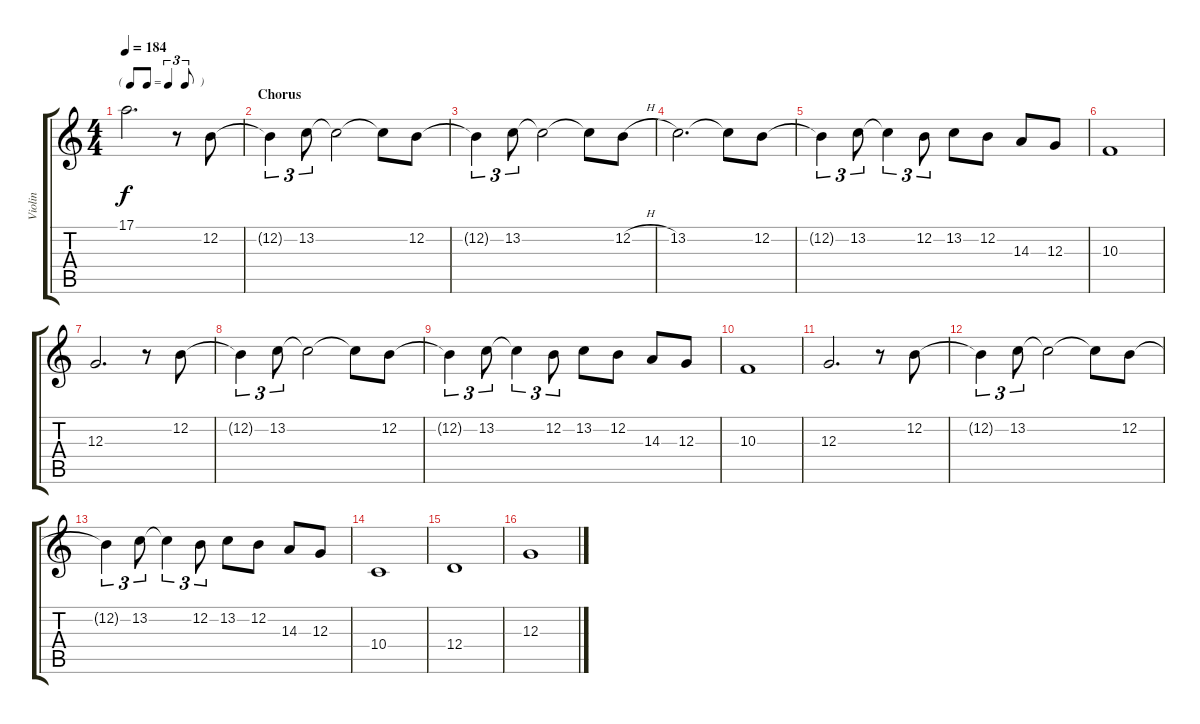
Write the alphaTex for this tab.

\track ("Violin" "Violin") {instrument violin}
\staff {score tabs}
\tuning (E4 B3 G3 D3 A2 E2) {hide}
\ts (4 4)
\tf triplet8th
\tempo 184
\clef g2
\ks c
17.1{t}.2{d dy f} r.8 12.2.8{volume 7 balance 16} |
\section ("" "Chorus")
12.2{t}.4{tu (3 2)} 13.2.8{tu (3 2)} 13.2{t}.2 13.2{t}.8 12.2.8 |
12.2{t}.4{tu (3 2)} 13.2.8{tu (3 2)} 13.2{t}.2 13.2{t}.8 12.2{h}.8 |
13.2.2{d} 13.2{t}.8 12.2.8 |
12.2{t}.4{tu (3 2)} 13.2.8{tu (3 2)} 13.2{t}.4{tu (3 2)} 12.2.8{tu (3 2)} 13.2.8 12.2.8 14.3.8 12.3.8 |
10.3.1 |
12.3.2{d} r.8 12.2.8 |
12.2{t}.4{tu (3 2)} 13.2.8{tu (3 2)} 13.2{t}.2 13.2{t}.8 12.2.8 |
12.2{t}.4{tu (3 2)} 13.2.8{tu (3 2)} 13.2{t}.4{tu (3 2)} 12.2.8{tu (3 2)} 13.2.8 12.2.8 14.3.8 12.3.8 |
10.3.1 |
12.3.2{d} r.8 12.2.8 |
12.2{t}.4{tu (3 2)} 13.2.8{tu (3 2)} 13.2{t}.2 13.2{t}.8 12.2.8 |
12.2{t}.4{tu (3 2)} 13.2.8{tu (3 2)} 13.2{t}.4{tu (3 2)} 12.2.8{tu (3 2)} 13.2.8 12.2.8 14.3.8 12.3.8 |
10.4.1 |
12.4.1 |
12.3.1
